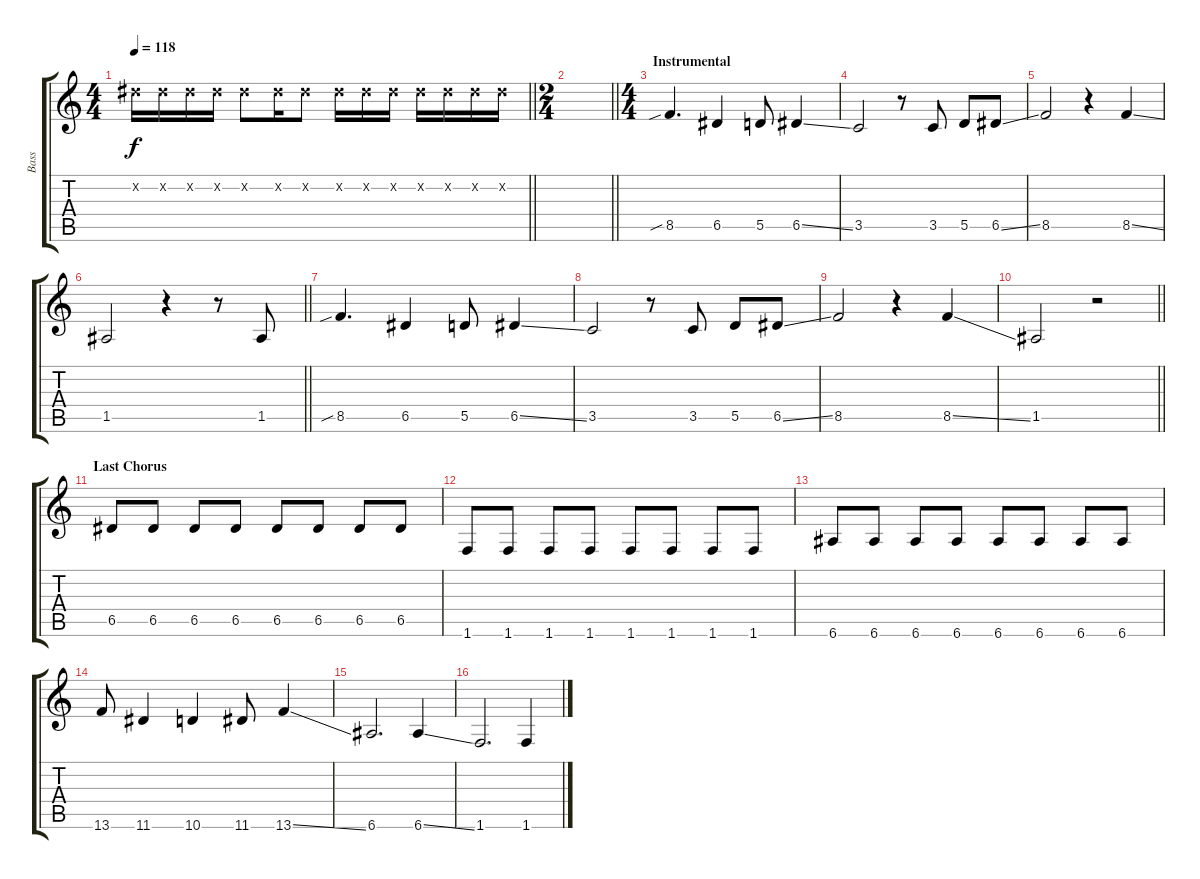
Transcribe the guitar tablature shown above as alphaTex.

\track ("Bass" "Bass") {instrument acousticguitarsteel}
\staff {score tabs}
\tuning (E4 B3 G3 D3 A2 E2) {hide}
\ts (4 4)
\tempo 118
\clef g2
\barLineRight lightlight
\ks c
4.2{x}.16{dy f} 4.2{x}.16 4.2{x}.16 4.2{x}.16 4.2{x}.8 4.2{x}.16 4.2{x}.8 4.2{x}.16 4.2{x}.16 4.2{x}.16 4.2{x}.16 4.2{x}.16 4.2{x}.16 4.2{x}.16 |
\ts (2 4)
\barLineRight lightlight
|
\ts (4 4)
\section ("" "Instrumental")
8.5{sib}.4{d volume 16 instrument acousticguitarsteel} 6.5.4 5.5.8 6.5{ss}.4 |
3.5.2 r.8 3.5.8 5.5.8 6.5{ss}.8 |
8.5.2 r.4 8.5{ss}.4 |
\barLineRight lightlight
1.5.2 r.4 r.8 1.5.8 |
8.5{sib}.4{d} 6.5.4 5.5.8 6.5{ss}.4 |
3.5.2 r.8 3.5.8 5.5.8 6.5{ss}.8 |
8.5.2 r.4 8.5{ss}.4 |
\barLineRight lightlight
1.5.2 r.2 |
\section ("" "Last Chorus")
6.5.8{volume 14} 6.5.8 6.5.8 6.5.8 6.5.8 6.5.8 6.5.8 6.5.8 |
1.6.8 1.6.8 1.6.8 1.6.8 1.6.8 1.6.8 1.6.8 1.6.8 |
6.6.8 6.6.8 6.6.8 6.6.8 6.6.8 6.6.8 6.6.8 6.6.8 |
13.6.8 11.6.4 10.6.4 11.6.8 13.6{ss}.4 |
6.6.2{d} 6.6{ss}.4 |
1.6.2{d} 1.6{ss}.4
